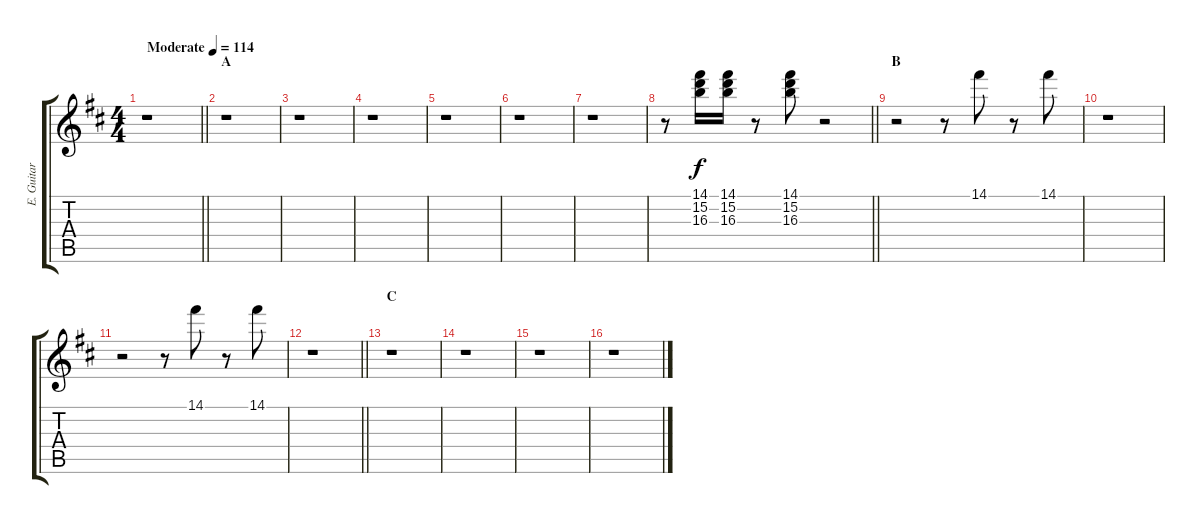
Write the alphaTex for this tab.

\track ("E. Guitar I" "E. Guitar ") {instrument overdrivenguitar}
\staff {score tabs}
\tuning (E4 B3 G3 D3 A2 E2) {hide}
\ts (4 4)
\tempo (114 "Moderate")
\clef g2
\barLineRight lightlight
\ks d
r.1{dy f instrument overdrivenguitar} |
\section ("" "A")
r.1 |
r.1 |
r.1 |
r.1 |
r.1 |
r.1 |
\barLineRight lightlight
r.8 (14.1 15.2 16.3).16 (14.1 15.2 16.3).16 r.8 (14.1 15.2 16.3).8 r.2 |
\section ("" "B")
r.2 r.8 14.1.8 r.8 14.1.8 |
r.1 |
r.2 r.8 14.1.8 r.8 14.1.8 |
\barLineRight lightlight
r.1 |
\section ("" "C")
r.1 |
r.1 |
r.1 |
r.1
